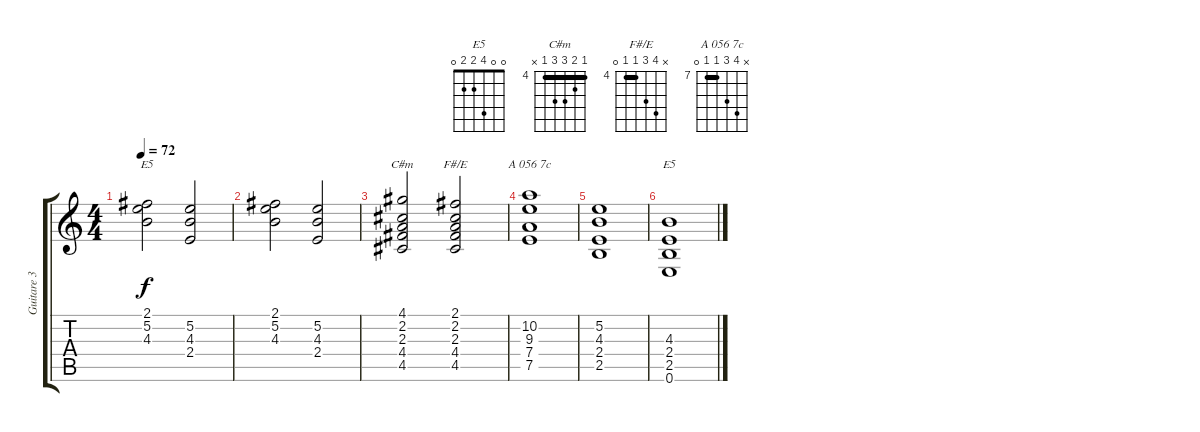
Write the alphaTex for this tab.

\track ("Guitare 3" "Guitare 3") {instrument distortionguitar}
\staff {score tabs}
\tuning (E4 B3 G3 D3 A2 E2) {hide}
\chord ("E5" x 5 4 2 2 0) {barre 2}
\chord ("C#m" 4 5 6 6 4 x) {firstfret 4 barre 4}
\chord ("F#/E" x 7 6 4 4 0) {firstfret 4 barre 4}
\chord ("A 056 7c" x 10 9 7 7 0) {firstfret 7 barre 7}
\chord ("E5" 0 0 4 2 2 0)
\ts (4 4)
\tempo 72
\clef g2
\ks c
(2.1 5.2 4.3).2{ch "E5" dy f} (5.2 4.3 2.4).2 |
(2.1 5.2 4.3).2 (5.2 4.3 2.4).2 |
(4.1 2.2 2.3 4.4 4.5).2{ch "C#m"} (2.1 2.2 2.3 4.4 4.5).2{ch "F#/E"} |
(10.2 9.3 7.4 7.5).1{ch "A 056 7c"} |
(5.2 4.3 2.4 2.5).1 |
(4.3 2.4 2.5 0.6).1{ch "E5" volume 3}
